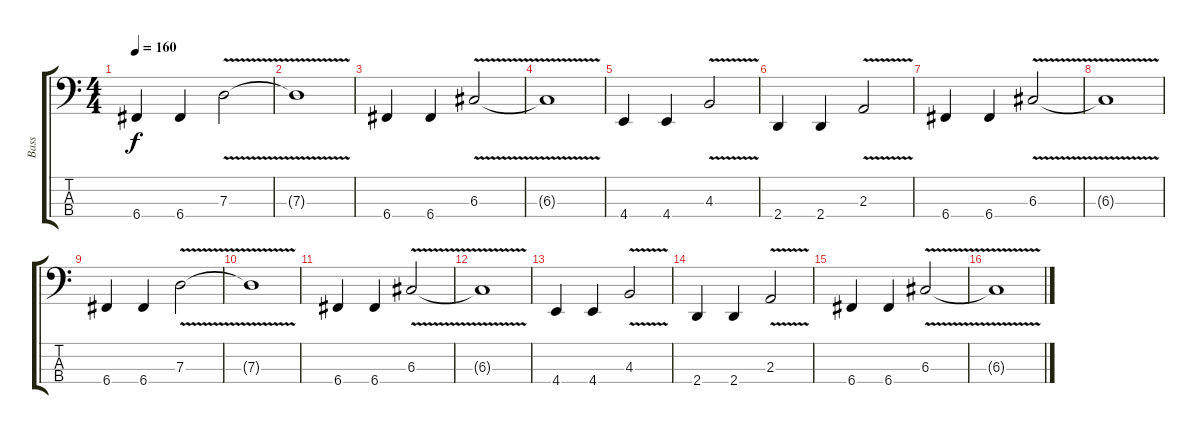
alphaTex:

\track ("Bass" "Bass") {instrument electricbasspick}
\staff {score tabs}
\tuning (F2 C2 G1 C1) {hide}
\ts (4 4)
\tempo 160
\clef f4
\ks c
6.4.4{dy f} 6.4.4 7.3{v}.2 |
7.3{t}.1 |
6.4.4 6.4.4 6.3{v}.2 |
6.3{t}.1 |
4.4.4 4.4.4 4.3{v}.2 |
2.4.4 2.4.4 2.3{v}.2 |
6.4.4 6.4.4 6.3{v}.2 |
6.3{t}.1 |
6.4.4 6.4.4 7.3{v}.2 |
7.3{t}.1 |
6.4.4 6.4.4 6.3{v}.2 |
6.3{t}.1 |
4.4.4 4.4.4 4.3{v}.2 |
2.4.4 2.4.4 2.3{v}.2 |
6.4.4 6.4.4 6.3{v}.2 |
6.3{t}.1
